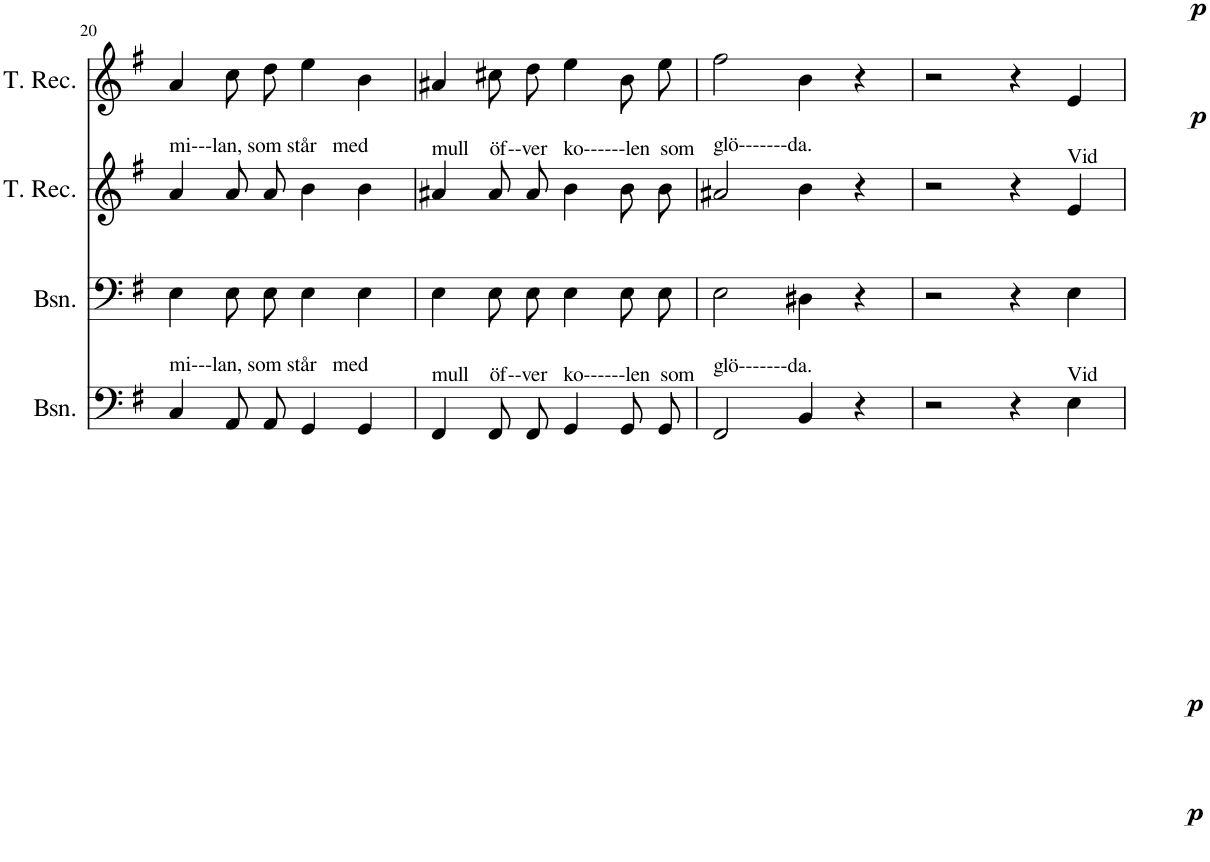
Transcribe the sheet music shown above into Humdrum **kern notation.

**kern	**dynam	**kern	**dynam	**kern	**dynam	**kern	**dynam
*part4	*part4	*part3	*part3	*part2	*part2	*part1	*part1
*staff4	*staff4	*staff3	*staff3	*staff2	*staff2	*staff1	*staff1
*I"Bassoon	*	*I"Bassoon	*	*I"Tenor Recorder	*	*I"Tenor Recorder	*
*I'Bsn.	*	*I'Bsn.	*	*I'T. Rec.	*	*I'T. Rec.	*
!!LO:PB:g=z
*clefF4	*	*clefF4	*	*clefG2	*	*clefG2	*
*k[f#]	*	*k[f#]	*	*k[f#]	*	*k[f#]	*
*M4/4	*	*M4/4	*	*M4/4	*	*M4/4	*
=20	=20	=20	=20	=20	=20	=20	=20
!	!	!	!	!LO:TX:a:t=mi---lan, som står   med	!	!	!
!LO:TX:a:t=mi---lan, som står   med	!	!	!	!	!	!	!
4C/	.	4E\	.	4a/	.	4a/	.
8AA/L	.	8E\L	.	8a/L	.	8cc\L	.
8AA/J	.	8E\J	.	8a/J	.	8dd\J	.
4GG/	.	4E\	.	4b\	.	4ee\	.
4GG/	.	4E\	.	4b\	.	4b\	.
=21	=21	=21	=21	=21	=21	=21	=21
!	!	!	!	!LO:TX:a:t=mull    öf--ver   ko------len  som	!	!	!
!LO:TX:a:t=mull    öf--ver   ko------len  som	!	!	!	!	!	!	!
4FF#/	.	4E\	.	4a#X/	.	4a#X/	.
8FF#/L	.	8E\L	.	8a#/L	.	8cc#X\L	.
8FF#/J	.	8E\J	.	8a#/J	.	8dd\J	.
4GG/	.	4E\	.	4b\	.	4ee\	.
8GG/L	.	8E\L	.	8b\L	.	8b\L	.
8GG/J	.	8E\J	.	8b\J	.	8ee\J	.
=22	=22	=22	=22	=22	=22	=22	=22
!	!	!	!	!LO:TX:a:t=glö-------da.	!	!	!
!LO:TX:a:t=glö-------da.	!	!	!	!	!	!	!
2FF#/	.	2E\	.	2a#X/	.	2ff#\	.
4BB/	.	4D#X\	.	4b\	.	4b\	.
4r	.	4r	.	4r	.	4r	.
=23	=23	=23	=23	=23	=23	=23	=23
2r	.	2r	.	2r	.	2r	.
4r	.	4r	.	4r	.	4r	.
!	!	!	!	!LO:TX:a:t=Vid	!	!	!
!LO:TX:a:t=Vid	!	!	!	!	!	!	!
!	!LO:DY:b	!	!LO:DY:b	!	!LO:DY:b	!	!LO:DY:b
4E\	p	4E\	p	4e/	p	4e/	p
=	=	=	=	=	=	=	=
*-	*-	*-	*-	*-	*-	*-	*-
